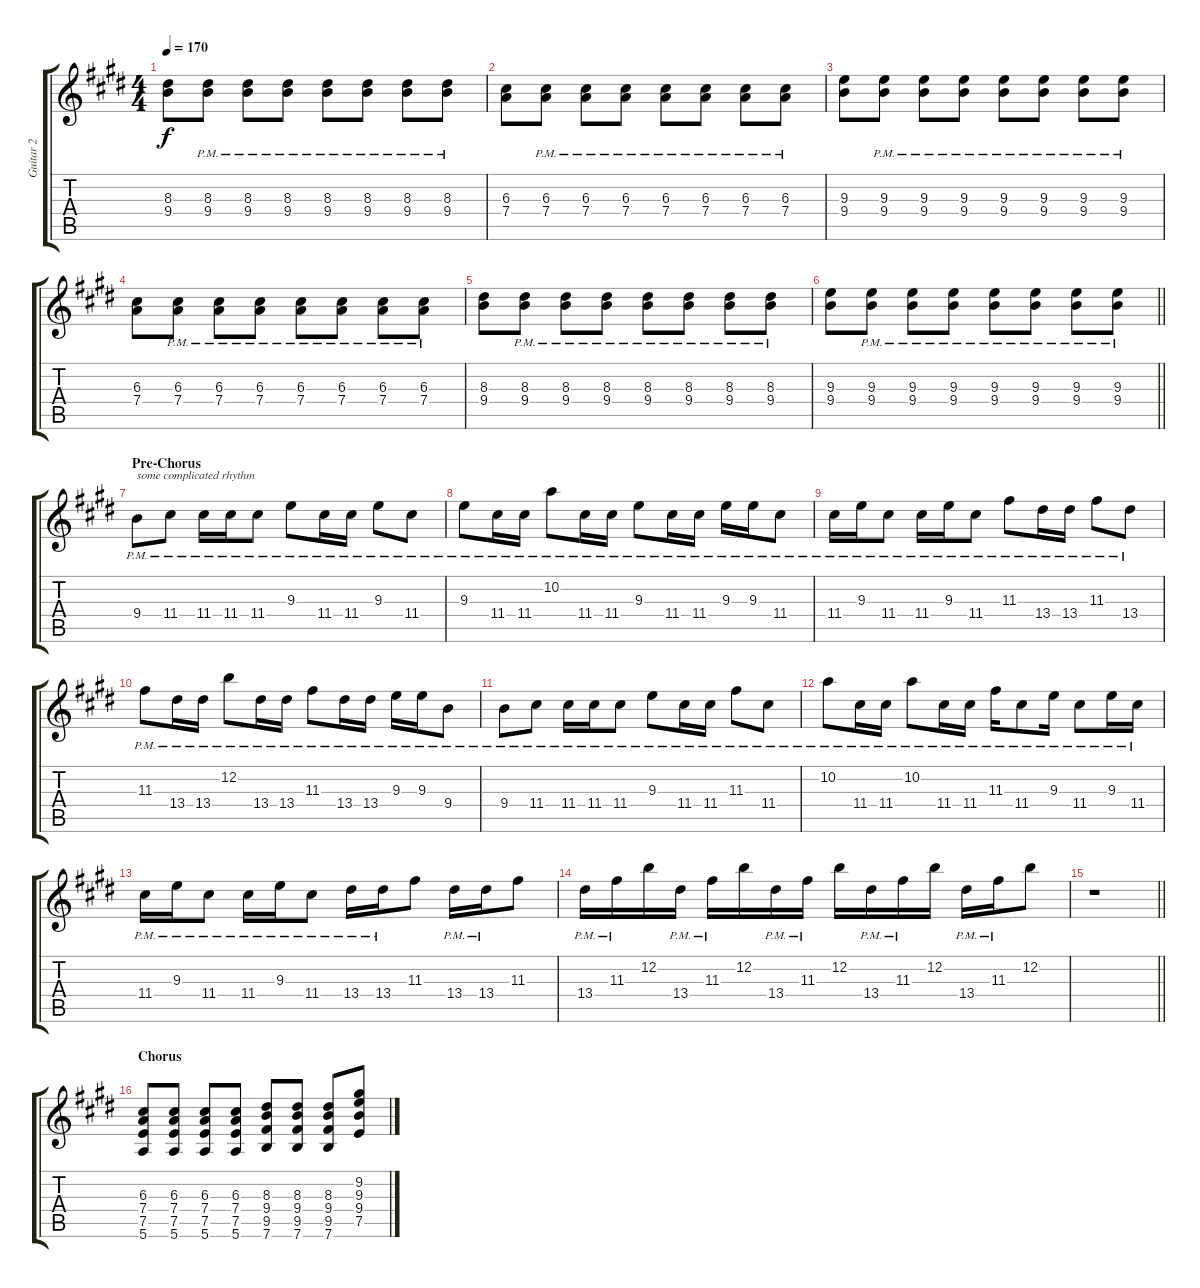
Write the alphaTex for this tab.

\track ("Guitar 2" "Guitar 2") {instrument distortionguitar}
\staff {score tabs}
\tuning (E4 B3 G3 D3 A2 E2) {hide}
\ts (4 4)
\tempo 170
\clef g2
\ks e
(8.3 9.4).8{dy f} (8.3{pm} 9.4{pm}).8 (8.3{pm} 9.4{pm}).8 (8.3{pm} 9.4{pm}).8 (8.3{pm} 9.4{pm}).8 (8.3{pm} 9.4{pm}).8 (8.3{pm} 9.4{pm}).8 (8.3{pm} 9.4{pm}).8 |
(6.3 7.4).8 (6.3{pm} 7.4{pm}).8 (6.3{pm} 7.4{pm}).8 (6.3{pm} 7.4{pm}).8 (6.3{pm} 7.4{pm}).8 (6.3{pm} 7.4{pm}).8 (6.3{pm} 7.4{pm}).8 (6.3{pm} 7.4{pm}).8 |
(9.3 9.4).8 (9.3{pm} 9.4{pm}).8 (9.3{pm} 9.4{pm}).8 (9.3{pm} 9.4{pm}).8 (9.3{pm} 9.4{pm}).8 (9.3{pm} 9.4{pm}).8 (9.3{pm} 9.4{pm}).8 (9.3{pm} 9.4{pm}).8 |
(6.3 7.4).8 (6.3{pm} 7.4{pm}).8 (6.3{pm} 7.4{pm}).8 (6.3{pm} 7.4{pm}).8 (6.3{pm} 7.4{pm}).8 (6.3{pm} 7.4{pm}).8 (6.3{pm} 7.4{pm}).8 (6.3{pm} 7.4{pm}).8 |
(8.3 9.4).8 (8.3{pm} 9.4{pm}).8 (8.3{pm} 9.4{pm}).8 (8.3{pm} 9.4{pm}).8 (8.3{pm} 9.4{pm}).8 (8.3{pm} 9.4{pm}).8 (8.3{pm} 9.4{pm}).8 (8.3{pm} 9.4{pm}).8 |
\barLineRight lightlight
(9.3 9.4).8 (9.3{pm} 9.4{pm}).8 (9.3{pm} 9.4{pm}).8 (9.3{pm} 9.4{pm}).8 (9.3{pm} 9.4{pm}).8 (9.3{pm} 9.4{pm}).8 (9.3{pm} 9.4{pm}).8 (9.3{pm} 9.4{pm}).8 |
\section ("" "Pre-Chorus")
9.4{pm}.8{txt "some complicated rhythm"} 11.4{pm}.8 11.4{pm}.16 11.4{pm}.16 11.4{pm}.8 9.3{pm}.8 11.4{pm}.16 11.4{pm}.16 9.3{pm}.8 11.4{pm}.8 |
9.3{pm}.8 11.4{pm}.16 11.4{pm}.16 10.2{pm}.8 11.4{pm}.16 11.4{pm}.16 9.3{pm}.8 11.4{pm}.16 11.4{pm}.16 9.3{pm}.16 9.3{pm}.16 11.4{pm}.8 |
11.4{pm}.16 9.3{pm}.16 11.4{pm}.8 11.4{pm}.16 9.3{pm}.16 11.4{pm}.8 11.3{pm}.8 13.4{pm}.16 13.4{pm}.16 11.3{pm}.8 13.4{pm}.8 |
11.3{pm}.8 13.4{pm}.16 13.4{pm}.16 12.2{pm}.8 13.4{pm}.16 13.4{pm}.16 11.3{pm}.8 13.4{pm}.16 13.4{pm}.16 9.3{pm}.16 9.3{pm}.16 9.4{pm}.8 |
9.4{pm}.8 11.4{pm}.8 11.4{pm}.16 11.4{pm}.16 11.4{pm}.8 9.3{pm}.8 11.4{pm}.16 11.4{pm}.16 11.3{pm}.8 11.4{pm}.8 |
10.2{pm}.8 11.4{pm}.16 11.4{pm}.16 10.2{pm}.8 11.4{pm}.16 11.4{pm}.16 11.3{pm}.16 11.4{pm}.8 9.3{pm}.16 11.4{pm}.8 9.3{pm}.16 11.4{pm}.16 |
11.4{pm}.16 9.3{pm}.16 11.4{pm}.8 11.4{pm}.16 9.3{pm}.16 11.4{pm}.8 13.4{pm}.16 13.4{pm}.16 11.3.8 13.4{pm}.16 13.4{pm}.16 11.3.8 |
13.4{pm}.16 11.3{pm}.16 12.2.16 13.4{pm}.16 11.3{pm}.16 12.2.16 13.4{pm}.16 11.3{pm}.16 12.2.16 13.4{pm}.16 11.3{pm}.16 12.2.16 13.4{pm}.16 11.3{pm}.16 12.2.8 |
\barLineRight lightlight
r.1 |
\section ("" "Chorus")
(6.3 7.4 7.5 5.6).8 (6.3 7.4 7.5 5.6).8 (6.3 7.4 7.5 5.6).8 (6.3 7.4 7.5 5.6).8 (8.3 9.4 9.5 7.6).8 (8.3 9.4 9.5 7.6).8 (8.3 9.4 9.5 7.6).8 (9.2 9.3 9.4 7.5).8
